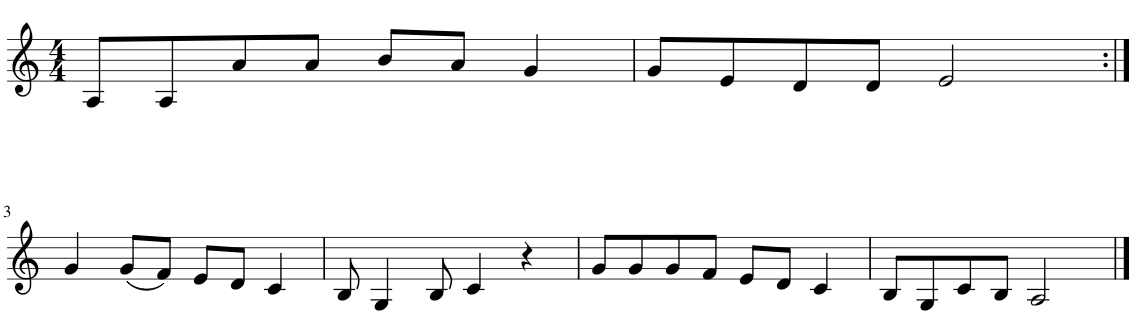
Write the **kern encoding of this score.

**kern
*part1
*staff1
*I"Choir
*I'Ch
*clefG2
*k[]
*M4/4
=1
8A/L
8A/
8a/
8a/J
8b/L
8a/J
4g/
=2
8g/L
8e/
8d/
8d/J
2e/
!!LO:LB:g=z
=3:|!
4g/
(8g/L
8f/J)
8e/L
8d/J
4c/
=4
8B/
4G/
8B/
4c/
4r
=5
8g/L
8g/
8g/
8f/J
8e/L
8d/J
4c/
=6
8B/L
8G/
8c/
8B/J
2A/
==
*-
